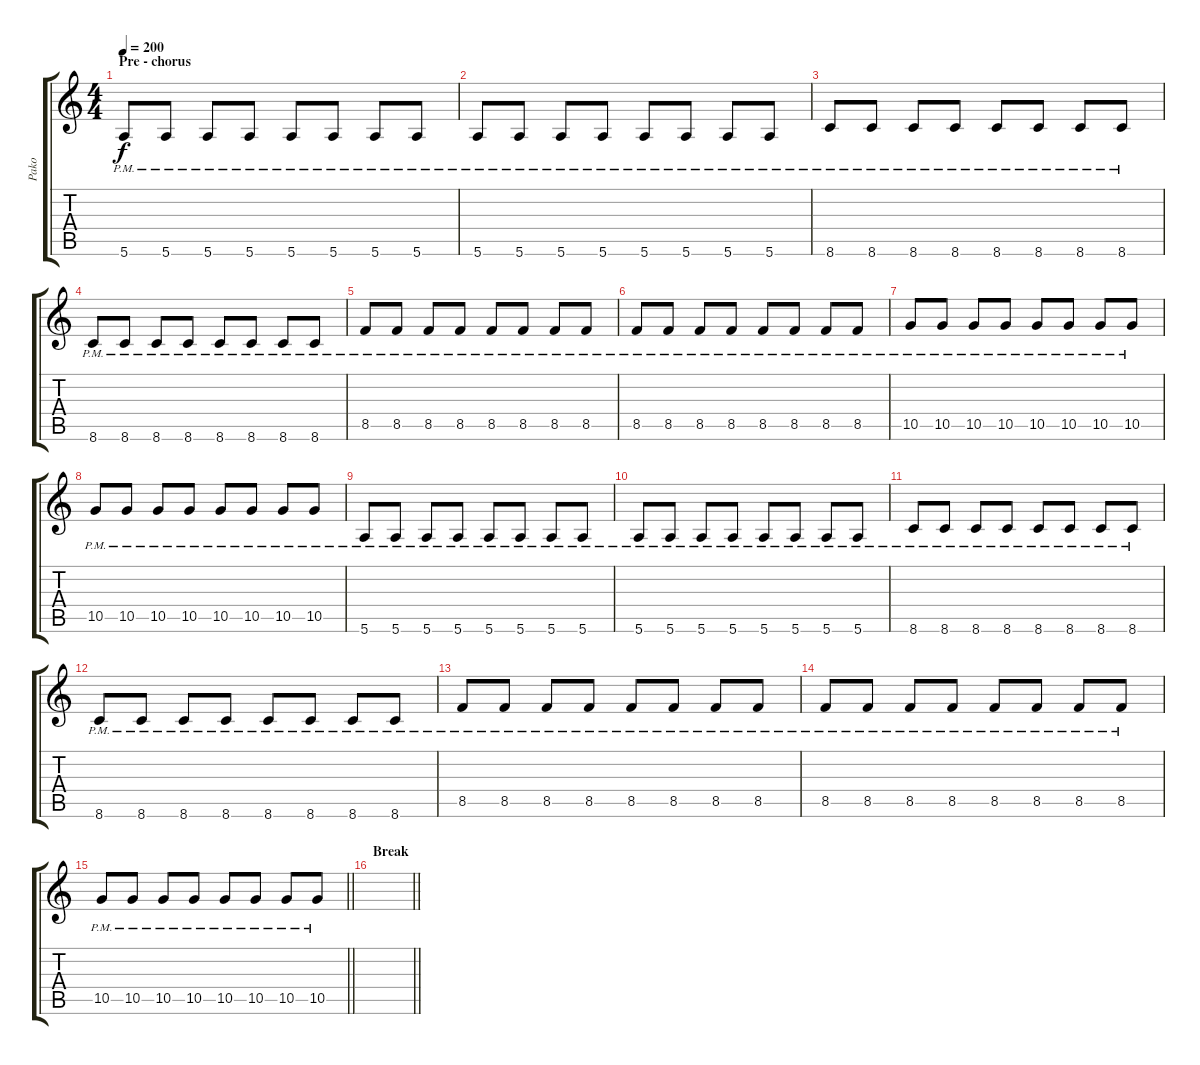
\track ("Pako" "Pako") {instrument distortionguitar}
\staff {score tabs}
\tuning (E4 B3 G3 D3 A2 E2) {hide}
\ts (4 4)
\section ("" "Pre - chorus")
\tempo 200
\clef g2
\ks c
5.6{pm}.8{dy f} 5.6{pm}.8 5.6{pm}.8 5.6{pm}.8 5.6{pm}.8 5.6{pm}.8 5.6{pm}.8 5.6{pm}.8 |
5.6{pm}.8 5.6{pm}.8 5.6{pm}.8 5.6{pm}.8 5.6{pm}.8 5.6{pm}.8 5.6{pm}.8 5.6{pm}.8 |
8.6{pm}.8 8.6{pm}.8 8.6{pm}.8 8.6{pm}.8 8.6{pm}.8 8.6{pm}.8 8.6{pm}.8 8.6{pm}.8 |
8.6{pm}.8 8.6{pm}.8 8.6{pm}.8 8.6{pm}.8 8.6{pm}.8 8.6{pm}.8 8.6{pm}.8 8.6{pm}.8 |
8.5{pm}.8 8.5{pm}.8 8.5{pm}.8 8.5{pm}.8 8.5{pm}.8 8.5{pm}.8 8.5{pm}.8 8.5{pm}.8 |
8.5{pm}.8 8.5{pm}.8 8.5{pm}.8 8.5{pm}.8 8.5{pm}.8 8.5{pm}.8 8.5{pm}.8 8.5{pm}.8 |
10.5{pm}.8 10.5{pm}.8 10.5{pm}.8 10.5{pm}.8 10.5{pm}.8 10.5{pm}.8 10.5{pm}.8 10.5{pm}.8 |
10.5{pm}.8 10.5{pm}.8 10.5{pm}.8 10.5{pm}.8 10.5{pm}.8 10.5{pm}.8 10.5{pm}.8 10.5{pm}.8 |
5.6{pm}.8 5.6{pm}.8 5.6{pm}.8 5.6{pm}.8 5.6{pm}.8 5.6{pm}.8 5.6{pm}.8 5.6{pm}.8 |
5.6{pm}.8 5.6{pm}.8 5.6{pm}.8 5.6{pm}.8 5.6{pm}.8 5.6{pm}.8 5.6{pm}.8 5.6{pm}.8 |
8.6{pm}.8 8.6{pm}.8 8.6{pm}.8 8.6{pm}.8 8.6{pm}.8 8.6{pm}.8 8.6{pm}.8 8.6{pm}.8 |
8.6{pm}.8 8.6{pm}.8 8.6{pm}.8 8.6{pm}.8 8.6{pm}.8 8.6{pm}.8 8.6{pm}.8 8.6{pm}.8 |
8.5{pm}.8 8.5{pm}.8 8.5{pm}.8 8.5{pm}.8 8.5{pm}.8 8.5{pm}.8 8.5{pm}.8 8.5{pm}.8 |
8.5{pm}.8 8.5{pm}.8 8.5{pm}.8 8.5{pm}.8 8.5{pm}.8 8.5{pm}.8 8.5{pm}.8 8.5{pm}.8 |
\barLineRight lightlight
10.5{pm}.8 10.5{pm}.8 10.5{pm}.8 10.5{pm}.8 10.5{pm}.8 10.5{pm}.8 10.5{pm}.8 10.5{pm}.8 |
\section ("" "Break")
\barLineRight lightlight
